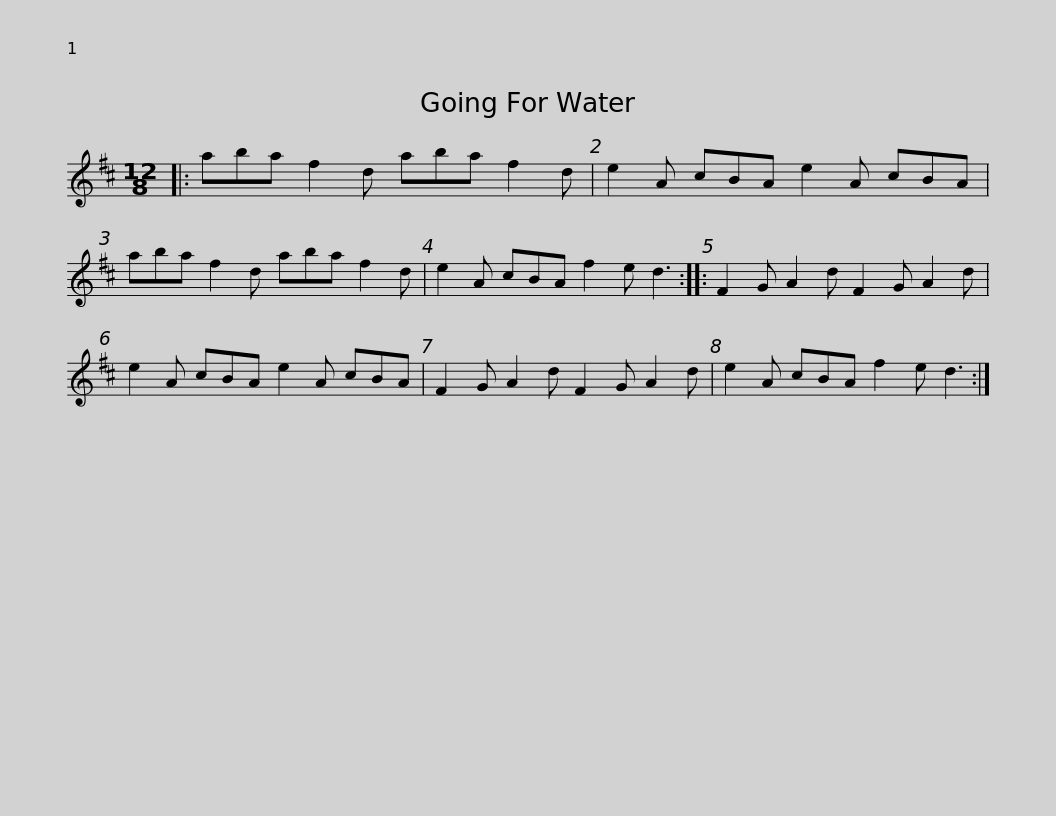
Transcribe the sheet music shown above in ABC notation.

X:1
L:1/8
M:12/8
I:linebreak $
K:D
V:1 treble
V:1
|: aba f2 d aba f2 d | e2 A cBA e2 A cBA | aba f2 d aba f2 d |$ e2 A cBA f2 e d3 :: F2 G A2 d F2 G A2 d | %5
 e2 A cBA e2 A cBA | F2 G A2 d F2 G A2 d |$ e2 A cBA f2 e d3 :| %8
